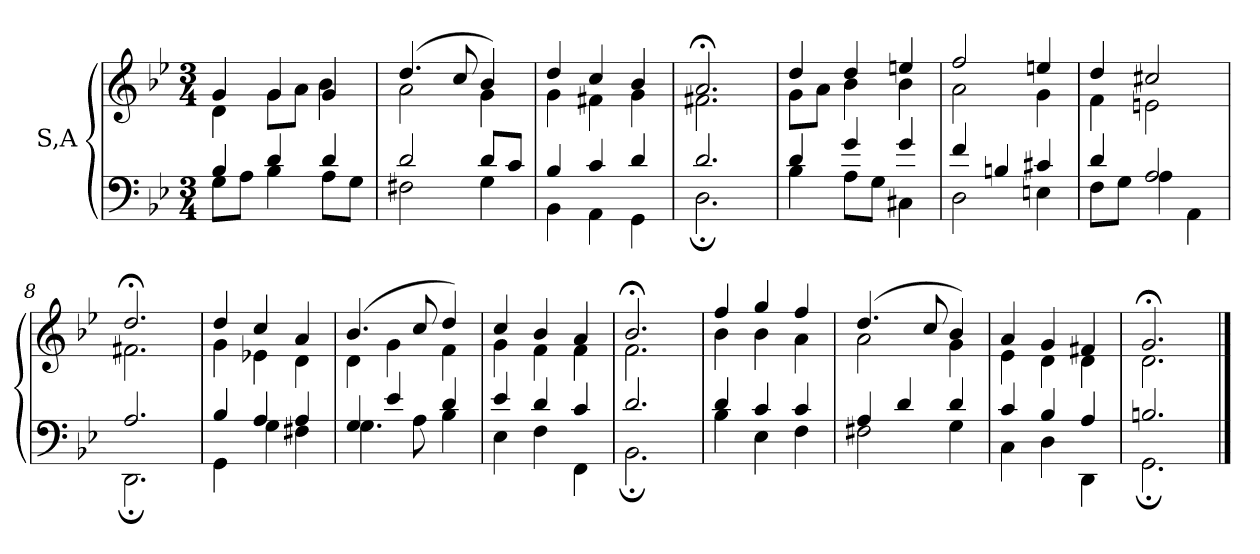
**kern	**kern
*part1	*part1
*staff2	*staff1
*I"S,A	*
!!LO:PB:g=z
*clefF4	*clefG2
*k[b-e-]	*k[b-e-]
*M3/4	*M3/4
=1	=1
*^	*^
4B-	8GL	4g	4d
.	8AJ	.	.
4d	4B-	4g	8gL
.	.	.	8aJ
4d	8AL	4g	4b-
.	8GJ	.	.
=2	=2	=2	=2
2d	2F#X	(>4.dd	2a
.	.	8cc	.
8dL	4G	4b-)	4g
8cJ	.	.	.
=3	=3	=3	=3
4B-	4BB-	4dd	4g
4c	4AA	4cc	4f#X
4d	4GG	4b-	4g
=4	=4	=4	=4
2.d	2.D;	2.a;<	2.f#X
=5	=5	=5	=5
4d	4B-	4dd	8gL
.	.	.	8aJ
4g	8AL	4dd	4b-
.	8GJ	.	.
4g	4C#X	4een	4b-
=6	=6	=6	=6
4f	2D	2ff	2a
4Bn	.	.	.
4c#X	4En	4een	4g
=7	=7	=7	=7
4d	8FL	4dd	4f
.	8GJ	.	.
2A	4A	2cc#X	2en
.	4AA	.	.
!!LO:LB:g=z	!!
=8	=8	=8	=8
2.A	2.DD;	2.dd;<	2.f#X
=9	=9	=9	=9
4B-	4GG	4dd	4g
4A	4G	4cc	4e-X
4A	4F#X	4a	4d
=10	=10	=10	=10
4G	4.G	(>4.b-	4d
4e-	.	.	4g
.	8A	8cc	.
4d	4B-	4dd)	4f
=11	=11	=11	=11
4e-	4E-	4cc	4g
4d	4F	4b-	4f
4c	4FF	4a	4f
=12	=12	=12	=12
2.d	2.BB-;	2.b-;<	2.f
=13	=13	=13	=13
4d	4B-	4ff	4b-
4c	4E-	4gg	4b-
4c	4F	4ff	4a
=14	=14	=14	=14
4A	2F#X	(>4.dd	2a
4d	.	.	.
.	.	8cc	.
4d	4G	4b-)	4g
=15	=15	=15	=15
4c	4C	4a	4e-
4B-	4D	4g	4d
4A	4DD	4f#X	4d
=16	=16	=16	=16
2.Bn	2.GG;	2.g;<	2.d
*v	*v	*	*
*	*v	*v
==	==
*-	*-
